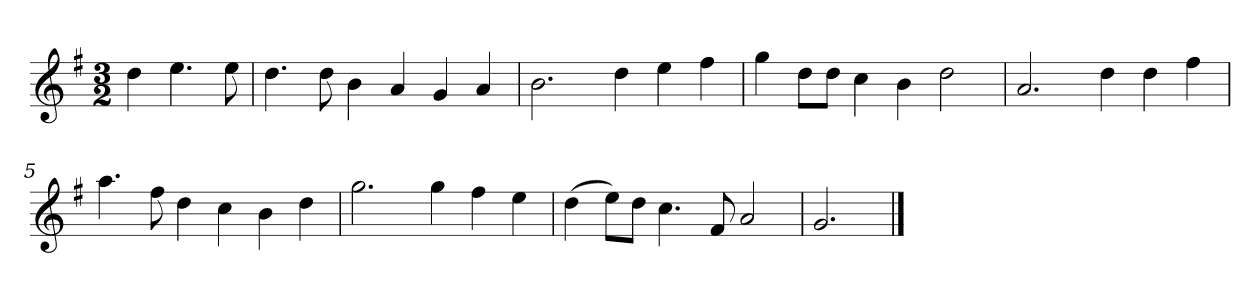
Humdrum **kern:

**kern
*part1
*staff1
*k[f#]
*M3/2
*MM120
=
4dd
4.ee
8ee
=1
4.dd
8dd
4b
4a
4g
4a
=2
2.b
4dd
4ee
4ff#
=3
4gg
8ddL
8ddJ
4cc
4b
2dd
=4
2.a
4dd
4dd
4ff#
=5
4.aa
8ff#
4dd
4cc
4b
4dd
=6
2.gg
4gg
4ff#
4ee
=7
(4dd
8eeL)
8ddJ
4.cc
8f#
2a
=8
2.g
==
*-
